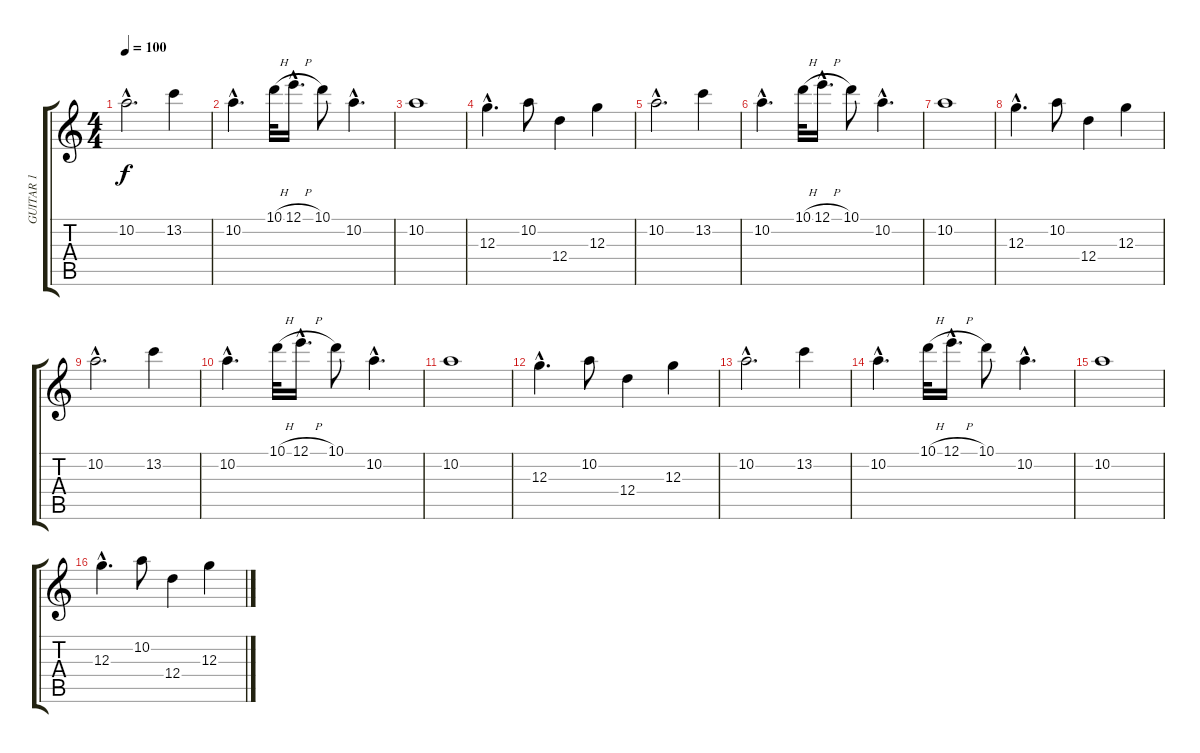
\track ("GUITAR 1" "GUITAR 1") {instrument electricguitarclean}
\staff {score tabs}
\tuning (E4 B3 G3 D3 A2 E2) {hide}
\ts (4 4)
\tempo 100
\clef g2
\ks c
10.2{hac}.2{d dy f} 13.2.4 |
10.2{hac}.4{d} 10.1{h}.32 12.1{h hac}.16{d} 10.1.8 10.2{hac}.4{d} |
10.2.1 |
12.3{hac}.4{d} 10.2.8 12.4.4 12.3.4 |
10.2{hac}.2{d} 13.2.4 |
10.2{hac}.4{d} 10.1{h}.32 12.1{h hac}.16{d} 10.1.8 10.2{hac}.4{d} |
10.2.1 |
12.3{hac}.4{d} 10.2.8 12.4.4 12.3.4 |
10.2{hac}.2{d} 13.2.4 |
10.2{hac}.4{d} 10.1{h}.32 12.1{h hac}.16{d} 10.1.8 10.2{hac}.4{d} |
10.2.1 |
12.3{hac}.4{d} 10.2.8 12.4.4 12.3.4 |
10.2{hac}.2{d volume 10} 13.2.4 |
10.2{hac}.4{d} 10.1{h}.32 12.1{h hac}.16{d} 10.1.8 10.2{hac}.4{d} |
10.2.1{volume 0} |
12.3{hac}.4{d} 10.2.8 12.4.4 12.3.4
